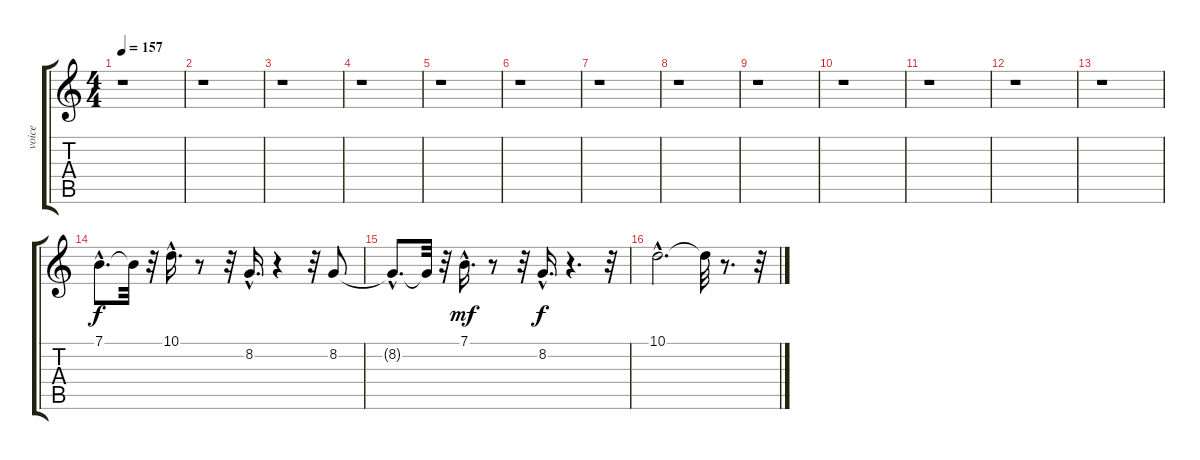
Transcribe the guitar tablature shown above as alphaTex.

\track ("voice   " "voice   ") {instrument lead6voice}
\staff {score tabs}
\tuning (E4 B3 G3 D3 A2 E2) {hide}
\ts (4 4)
\tempo 157
\clef g2
\ks c
r.1{dy ff} |
r.1 |
r.1 |
r.1 |
r.1 |
r.1 |
r.1 |
r.1 |
r.1 |
r.1 |
r.1 |
r.1 |
r.1 |
7.1{hac}.8{d dy f} 7.1{t}.32 r.32 10.1{hac}.16{d} r.8 r.32 8.2{hac}.16{d} r.4 r.32 8.2.8 |
8.2{hac t}.8{d} 8.2{t}.32 r.32 7.1{hac}.16{d dy mf} r.8 r.32 8.2{hac}.16{d dy f} r.4{d} r.32 |
10.1{hac}.2{d} 10.1{t}.32 r.8{d} r.32
